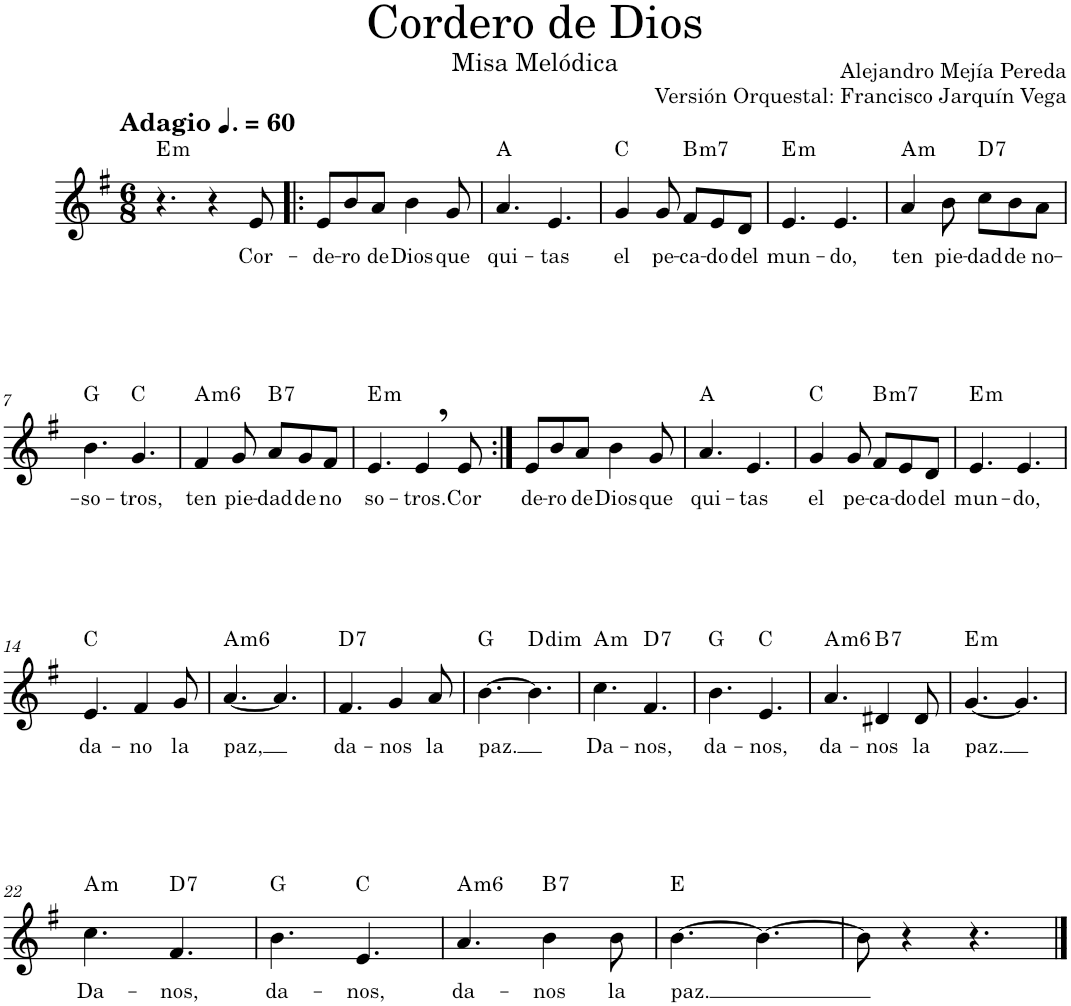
**kern	**text	**harte
*part1	*part1	*part1
*staff1	*staff1	*
*I"Soprano	*	*
*I'S.	*	*
*clefG2	*	*
*k[f#]	*	*
*M6/8	*	*
*MM90	*	*
=1	=1	=1
!LO:TX:a:B:t=Adagio	!	!LO:H:kt=m
4.r	.	E:min
4r	.	.
!	!LO:LY:b	!
8e/	Cor-	.
=2!|:	=2!|:	=2!|:
!	!LO:LY:b	!
8e/L	-de-	.
!	!LO:LY:b	!
8b/	-ro	.
!	!LO:LY:b	!
8a/J	de	.
!	!LO:LY:b	!
4b\	Dios	.
!	!LO:LY:b	!
8g/	que	.
=3	=3	=3
!	!LO:LY:b	!
4.a/	qui-	A:maj
!	!LO:LY:b	!
4.e/	-tas	.
=4	=4	=4
!	!LO:LY:b	!
4g/	el	C:maj
!	!LO:LY:b	!
8g/	pe-	.
!	!LO:LY:b	!LO:H:kt=m7
8f#/L	-ca-	B:min7
!	!LO:LY:b	!
8e/	-do	.
!	!LO:LY:b	!
8d/J	del	.
=5	=5	=5
!	!LO:LY:b	!LO:H:kt=m
4.e/	mun-	E:min
!	!LO:LY:b	!
4.e/	-do,	.
=6	=6	=6
!	!LO:LY:b	!LO:H:kt=m
4a/	ten	A:min
!	!LO:LY:b	!
8b\	pie-	.
!	!LO:LY:b	!LO:H:kt=7
8cc\L	-dad	D:7
!	!LO:LY:b	!
8b\	de	.
!	!LO:LY:b	!
8a\J	no-	.
!!LO:LB:g=z
=7	=7	=7
!	!LO:LY:b	!
4.b\	-so-	G:maj
!	!LO:LY:b	!
4.g/	-tros,	C:maj
=8	=8	=8
!	!LO:LY:b	!LO:H:kt=m6
4f#/	ten	A:min6
!	!LO:LY:b	!
8g/	pie-	.
!	!LO:LY:b	!LO:H:kt=7
8a/L	-dad	B:7
!	!LO:LY:b	!
8g/	de	.
!	!LO:LY:b	!
8f#/J	no	.
=9	=9	=9
!	!LO:LY:b	!LO:H:kt=m
4.e/	-so-	E:min
!	!LO:LY:b	!
4e,/	-tros.	.
!	!LO:LY:b	!
8e/	Cor	.
=10:|!	=10:|!	=10:|!
!	!LO:LY:b	!
8e/L	-de-	.
!	!LO:LY:b	!
8b/	-ro	.
!	!LO:LY:b	!
8a/J	de	.
!	!LO:LY:b	!
4b\	Dios	.
!	!LO:LY:b	!
8g/	que	.
=11	=11	=11
!	!LO:LY:b	!
4.a/	qui-	A:maj
!	!LO:LY:b	!
4.e/	-tas	.
=12	=12	=12
!	!LO:LY:b	!
4g/	el	C:maj
!	!LO:LY:b	!
8g/	pe-	.
!	!LO:LY:b	!LO:H:kt=m7
8f#/L	-ca-	B:min7
!	!LO:LY:b	!
8e/	-do	.
!	!LO:LY:b	!
8d/J	del	.
=13	=13	=13
!	!LO:LY:b	!LO:H:kt=m
4.e/	mun-	E:min
!	!LO:LY:b	!
4.e/	-do,	.
!!LO:LB:g=z
=14	=14	=14
!	!LO:LY:b	!
4.e/	da-	C:maj
!	!LO:LY:b	!
4f#/	-no	.
!	!LO:LY:b	!
8g/	la	.
=15	=15	=15
!	!LO:LY:b	!LO:H:kt=m6
[4.a/	paz,	A:min6
4.a/]	.	.
=16	=16	=16
!	!LO:LY:b	!LO:H:kt=7
4.f#/	da-	D:7
!	!LO:LY:b	!
4g/	-nos	.
!	!LO:LY:b	!
8a/	la	.
=17	=17	=17
!	!LO:LY:b	!
[4.b\	paz.	G:maj
!	!	!LO:H:kt=dim
4.b\]	.	D:dim
=18	=18	=18
!	!LO:LY:b	!LO:H:kt=m
4.cc\	Da-	A:min
!	!LO:LY:b	!LO:H:kt=7
4.f#/	-nos,	D:7
=19	=19	=19
!	!LO:LY:b	!
4.b\	da-	G:maj
!	!LO:LY:b	!
4.e/	-nos,	C:maj
=20	=20	=20
!	!LO:LY:b	!LO:H:kt=m6
4.a/	da-	A:min6
!	!LO:LY:b	!LO:H:kt=7
4d#X/	-nos	B:7
!	!LO:LY:b	!
8d#/	la	.
=21	=21	=21
!	!LO:LY:b	!LO:H:kt=m
[4.g/	paz.	E:min
4.g/]	.	.
!!LO:LB:g=z
=22	=22	=22
!	!LO:LY:b	!LO:H:kt=m
4.cc\	Da-	A:min
!	!LO:LY:b	!LO:H:kt=7
4.f#/	-nos,	D:7
=23	=23	=23
!	!LO:LY:b	!
4.b\	da-	G:maj
!	!LO:LY:b	!
4.e/	-nos,	C:maj
=24	=24	=24
!	!LO:LY:b	!LO:H:kt=m6
4.a/	da-	A:min6
!	!LO:LY:b	!LO:H:kt=7
4b\	-nos	B:7
!	!LO:LY:b	!
8b\	la	.
=25	=25	=25
!	!LO:LY:b	!
[4.b\	paz.	E:maj
4.b\_	.	.
=26	=26	=26
8b\]	.	.
4r	.	.
4.r	.	.
==	==	==
*-	*-	*-
